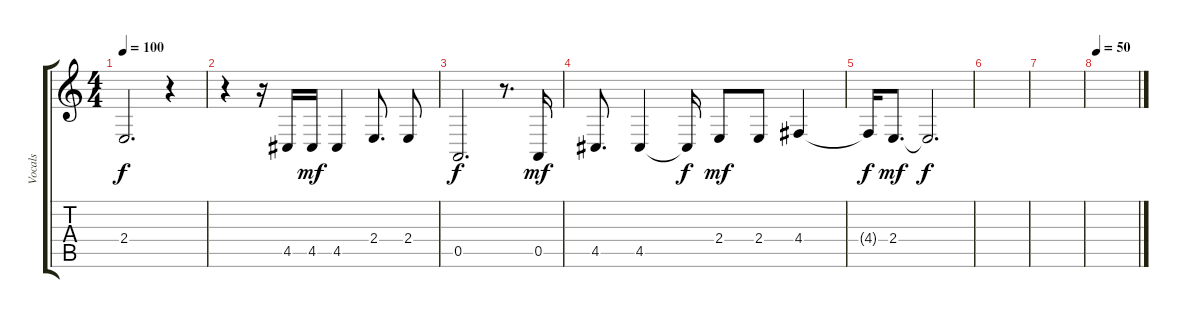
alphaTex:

\track ("Vocals" "Vocals") {instrument cello}
\staff {score tabs}
\tuning (E4 B3 G3 D3 A2 E2) {hide}
\ts (4 4)
\tempo 100
\clef g2
\ks c
2.4{t}.2{d dy f} r.4 |
r.4 r.16 4.5.16 4.5.16{dy mf} 4.5.4 2.4.8{d} 2.4.8 |
0.5.2{d dy f} r.8{d} 0.5.16{dy mf} |
4.5.8{d} 4.5.4 4.5{t}.16{dy f} 2.4.8{dy mf} 2.4.8 4.4.4 |
4.4{t}.16{dy f} 2.4.8{d dy mf volume 0} 2.4{t}.2{d dy f} |
|
|
\tempo 50
